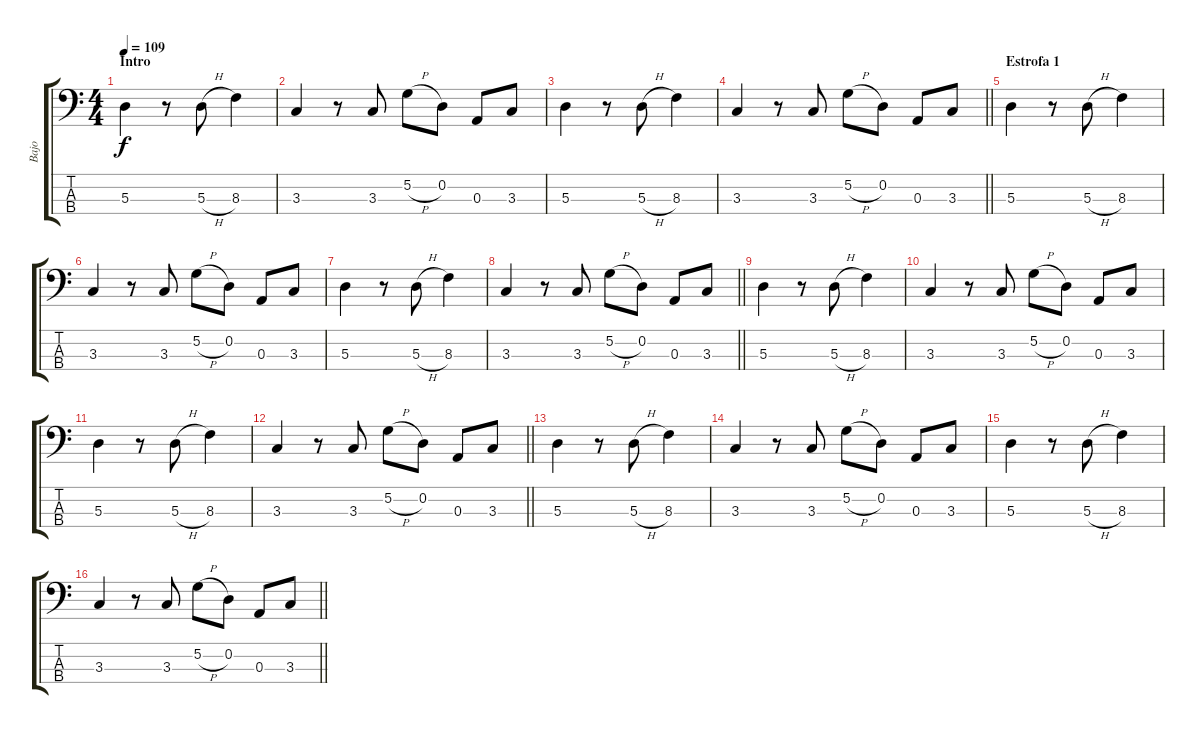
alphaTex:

\track ("Bajo" "Bajo") {instrument electricbassfinger}
\staff {score tabs}
\tuning (G2 D2 A1 E1) {hide}
\ts (4 4)
\section ("" "Intro")
\tempo 109
\clef f4
\ks c
5.3.4{dy f instrument electricbassfinger} r.8 5.3{h}.8 8.3.4 |
3.3.4 r.8 3.3.8 5.2{h}.8 0.2.8 0.3.8 3.3.8 |
5.3.4 r.8 5.3{h}.8 8.3.4 |
\barLineRight lightlight
3.3.4 r.8 3.3.8 5.2{h}.8 0.2.8 0.3.8 3.3.8 |
\section ("" "Estrofa 1")
5.3.4 r.8 5.3{h}.8 8.3.4 |
3.3.4 r.8 3.3.8 5.2{h}.8 0.2.8 0.3.8 3.3.8 |
5.3.4 r.8 5.3{h}.8 8.3.4 |
\barLineRight lightlight
3.3.4 r.8 3.3.8 5.2{h}.8 0.2.8 0.3.8 3.3.8 |
5.3.4 r.8 5.3{h}.8 8.3.4 |
3.3.4 r.8 3.3.8 5.2{h}.8 0.2.8 0.3.8 3.3.8 |
5.3.4 r.8 5.3{h}.8 8.3.4 |
\barLineRight lightlight
3.3.4 r.8 3.3.8 5.2{h}.8 0.2.8 0.3.8 3.3.8 |
5.3.4 r.8 5.3{h}.8 8.3.4 |
3.3.4 r.8 3.3.8 5.2{h}.8 0.2.8 0.3.8 3.3.8 |
5.3.4 r.8 5.3{h}.8 8.3.4 |
\barLineRight lightlight
3.3.4 r.8 3.3.8 5.2{h}.8 0.2.8 0.3.8 3.3.8
